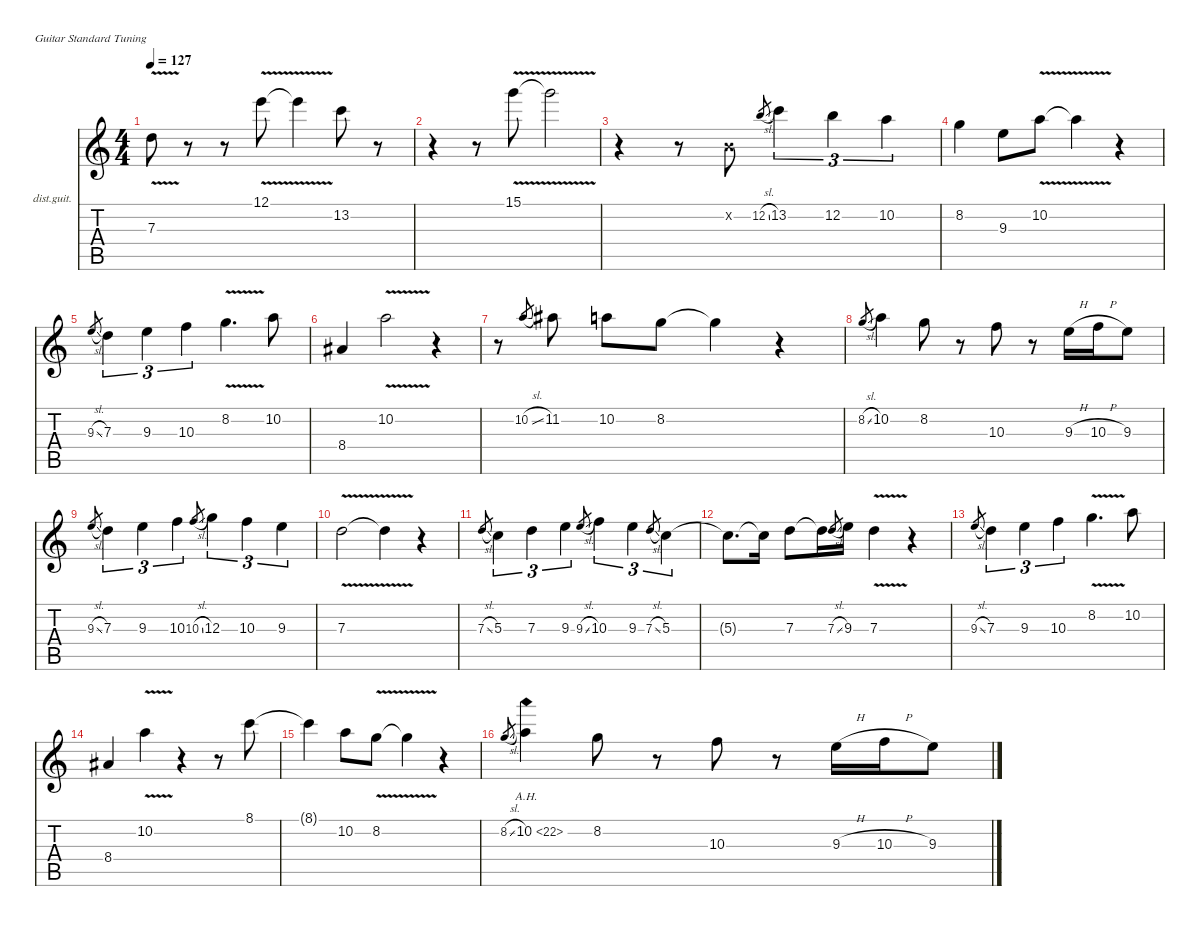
\defaultSystemsLayout 4
\hideDynamics
\bracketExtendMode nobrackets
\firstSystemTrackNameOrientation horizontal
\otherSystemsTrackNameOrientation horizontal
\track ("Lead Guitar" "dist.guit.") {instrument distortionguitar}
\staff {score tabs}
\tuning (E4 B3 G3 D3 A2 E2)
\ts (4 4)
\tempo 127
\clef g2
\ks c
7.3{v t}.8{dy f beam Down} r.8{beam Down} r.8{beam Down} 12.1{v}.8{beam Down} 12.1{v t}.4{beam Down} 13.2.8{beam Down} r.8{beam Down} |
r.4{beam Down} r.8{beam Down} 15.1{v}.8{beam Down} 15.1{v t}.2{beam Down} |
r.4{beam Down} r.8{beam Down} 0.2{x}.8{beam Down} 12.2{sl}.8{gr dy mf beam Up} 13.2.4{tu (3 2) dy f beam Down} 12.2.4{tu (3 2) beam Down} 10.2.4{tu (3 2) beam Down} |
8.2.4{beam Down} 9.3.8{beam Down} 10.2{v}.8{beam Down} 10.2{v t}.4{beam Down} r.4{beam Down} |
9.3{sl}.8{gr dy mf beam Up} 7.3.4{tu (3 2) dy f beam Down} 9.3.4{tu (3 2) beam Down} 10.3.4{tu (3 2) beam Down} 8.2{v}.4{d beam Down} 10.2.8{beam Down} |
8.4{acc #}.4{beam Up} 10.2{v}.2{beam Down} r.4{beam Down} |
r.8{beam Down} 10.2{sl}.8{gr dy mf beam Up} 11.2{acc #}.8{dy f beam Down} 10.2.8{beam Down} 8.2.8{beam Down} 8.2{t}.4{beam Down} r.4{beam Down} |
8.2{sl}.8{gr dy mf beam Up} 10.2.4{dy f beam Down} 8.2.8{beam Down} r.8{beam Down} 10.3.8{beam Down} r.8{beam Down} 9.3{h}.16{beam Down} 10.3{h}.16{beam Down} 9.3.8{beam Down} |
9.3{sl}.8{gr dy mf beam Up} 7.3.4{tu (3 2) dy f beam Down} 9.3.4{tu (3 2) beam Down} 10.3.4{tu (3 2) beam Down} 10.3{sl}.8{gr dy mf beam Up} 12.3.4{tu (3 2) dy f beam Down} 10.3.4{tu (3 2) beam Down} 9.3.4{tu (3 2) beam Down} |
7.3{v}.2{beam Down} 7.3{v t}.4{beam Down} r.4{beam Down} |
7.3{sl}.8{gr dy mf beam Up} 5.3.4{tu (3 2) dy f beam Down} 7.3.4{tu (3 2) beam Down} 9.3.4{tu (3 2) beam Down} 9.3{sl}.8{gr dy mf beam Up} 10.3.4{tu (3 2) dy f beam Down} 9.3.4{tu (3 2) beam Down} 7.3{sl}.8{gr dy mf beam Up} 5.3.4{tu (3 2) dy f beam Down} |
5.3{t}.8{d beam Down} 5.3{t}.16{beam Down} 7.3.8{beam Down} 7.3{t}.16{beam Down} 7.3{sl}.8{gr dy mf beam Up} 9.3.16{dy f beam Down} 7.3{v}.4{beam Down} r.4{beam Down} |
9.3{sl}.8{gr dy mf beam Up} 7.3.4{tu (3 2) dy f beam Down} 9.3.4{tu (3 2) beam Down} 10.3.4{tu (3 2) beam Down} 8.2{v}.4{d beam Down} 10.2.8{beam Down} |
8.4{acc #}.4{beam Up} 10.2{v}.4{beam Down} r.4{beam Down} r.8{beam Down} 8.1.8{beam Down} |
8.1{t}.4{beam Down} 10.2.8{beam Down} 8.2{v}.8{beam Down} 8.2{v t}.4{beam Down} r.4{beam Down} |
8.2{sl}.8{gr dy mf beam Up} 10.2{ah 12}.4{dy f beam Down} 8.2.8{beam Down} r.8{beam Down} 10.3.8{beam Down} r.8{beam Down} 9.3{h}.16{beam Down} 10.3{h}.16{beam Down} 9.3.8{beam Down}
